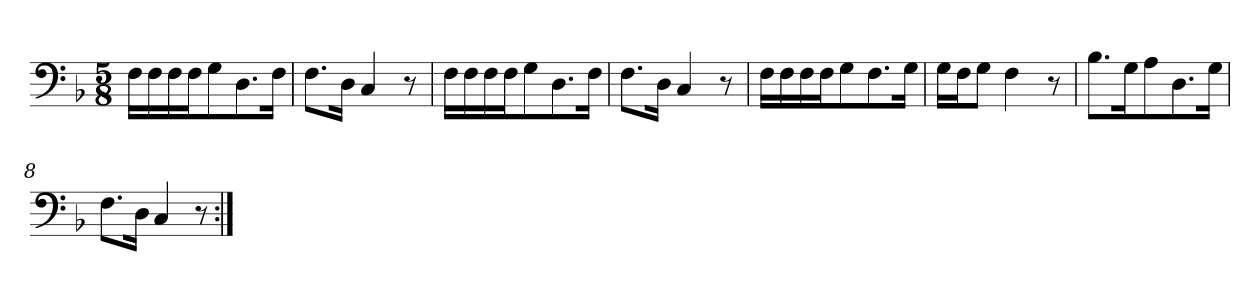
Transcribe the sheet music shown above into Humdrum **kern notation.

**kern
*part1
*staff1
*clefF4
*k[b-]
*M5/8
=1
16F\LL
16F\
16F\
16F\J
8G\
8.D\
16F\Jk
=2
8.F\L
16D\Jk
4C/
8r
=3
16F\LL
16F\
16F\
16F\J
8G\
8.D\
16F\Jk
=4
8.F\L
16D\Jk
4C/
8r
=5
16F\LL
16F\
16F\
16F\J
8G\
8.F\
16G\Jk
=6
16G\LL
16F\J
8G\J
4F\
8r
=7
8.B-\L
16G\K
8A\
8.D\
16G\Jk
=8
8.F\L
16D\Jk
4C/
8r
=:|!
*-
